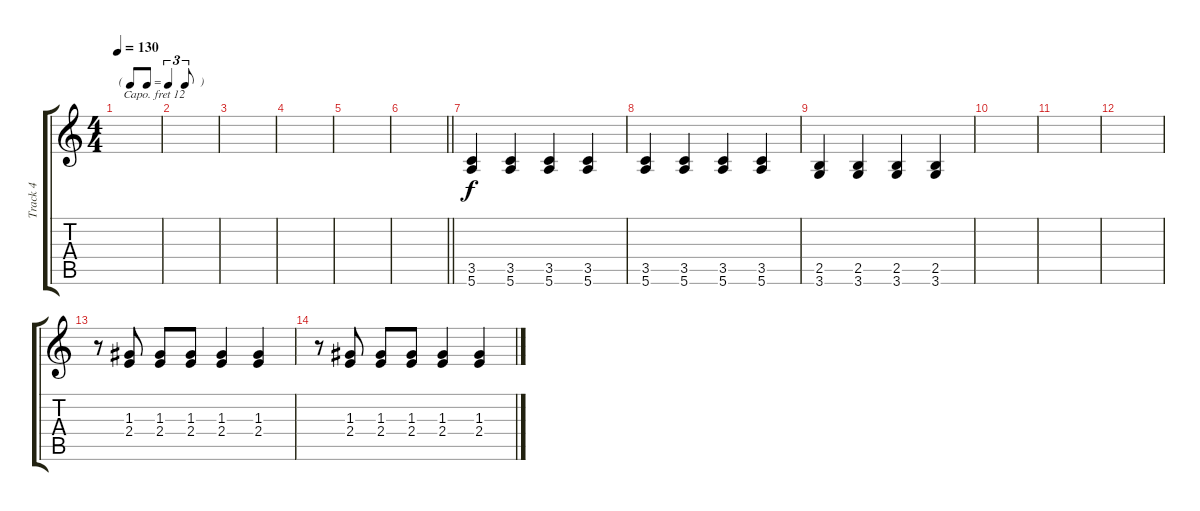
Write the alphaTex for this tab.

\track ("Track 4" "Track 4") {instrument acousticgrandpiano}
\staff {score tabs}
\capo 12
\tuning (E4 B3 G3 D3 A2 E2) {hide}
\ts (4 4)
\tf triplet8th
\tempo 130
\clef g2
\ks c
|
|
|
|
|
\barLineRight lightlight
|
(3.5 5.6).4 (3.5 5.6).4 (3.5 5.6).4 (3.5 5.6).4 |
(3.5 5.6).4 (3.5 5.6).4 (3.5 5.6).4 (3.5 5.6).4 |
(2.5 3.6).4 (2.5 3.6).4 (2.5 3.6).4 (2.5 3.6).4 |
|
|
|
r.8 (1.3 2.4).8 (1.3 2.4).8 (1.3 2.4).8 (1.3 2.4).4 (1.3 2.4).4 |
r.8 (1.3 2.4).8 (1.3 2.4).8 (1.3 2.4).8 (1.3 2.4).4 (1.3 2.4).4
